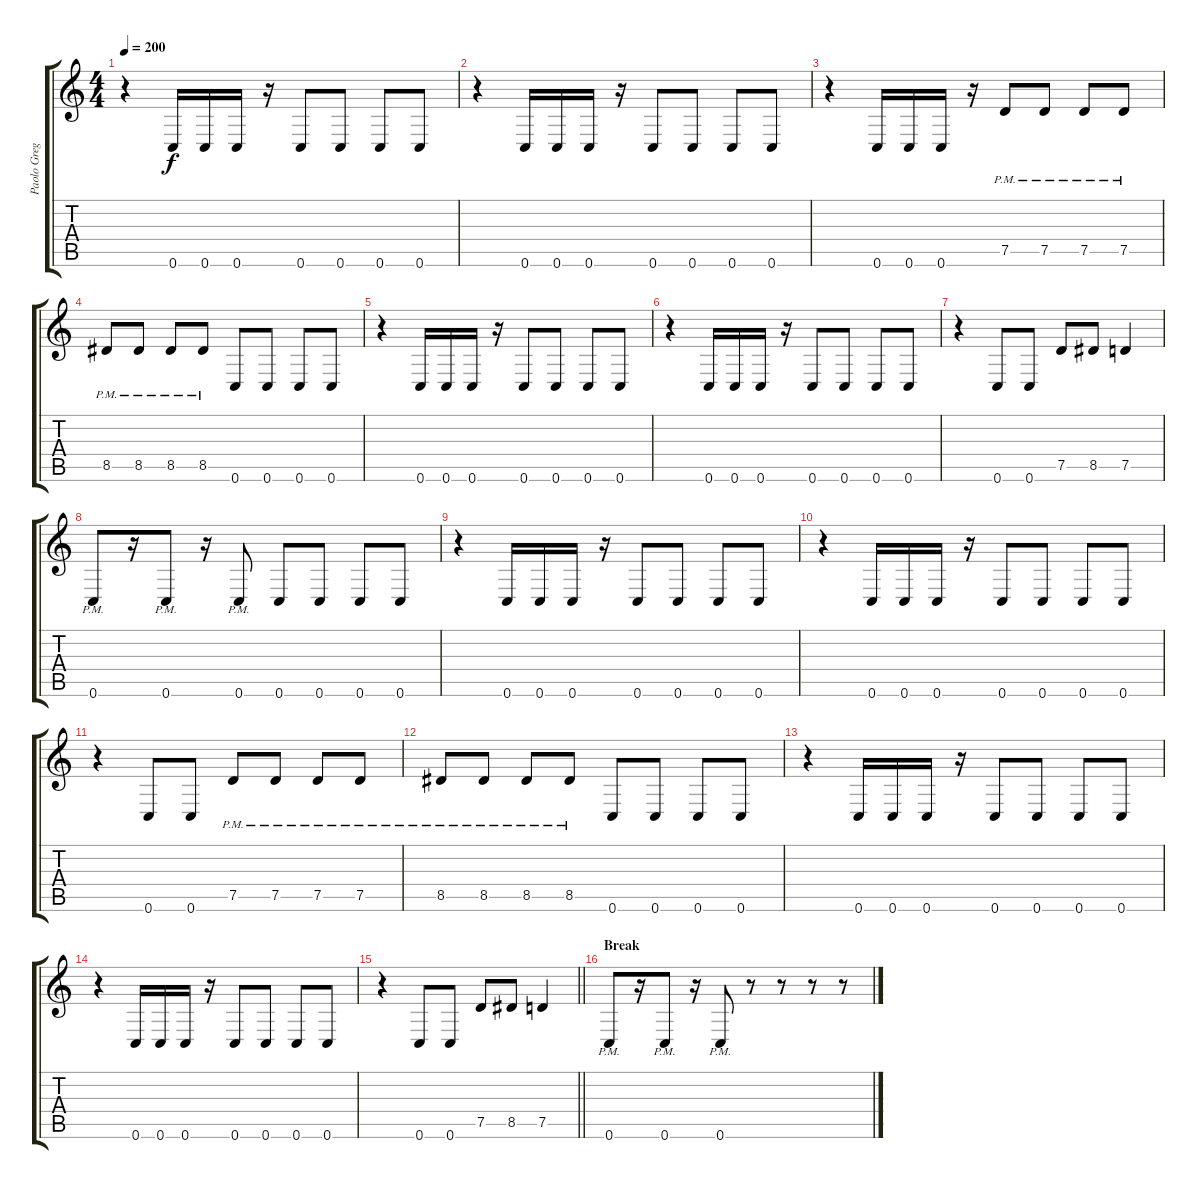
\track ("Paolo Gregoletto" "Paolo Greg") {instrument electricbassfinger}
\staff {score tabs}
\tuning (D4 A3 F3 C3 G2 C2) {hide}
\ts (4 4)
\tempo 200
\clef g2
\ks c
r.4{dy f} 0.6.16 0.6.16 0.6.16 r.16 0.6.8 0.6.8 0.6.8 0.6.8 |
r.4 0.6.16 0.6.16 0.6.16 r.16 0.6.8 0.6.8 0.6.8 0.6.8 |
r.4 0.6.16 0.6.16 0.6.16 r.16 7.5{pm}.8 7.5{pm}.8 7.5{pm}.8 7.5{pm}.8 |
8.5{pm}.8 8.5{pm}.8 8.5{pm}.8 8.5{pm}.8 0.6.8 0.6.8 0.6.8 0.6.8 |
r.4 0.6.16 0.6.16 0.6.16 r.16 0.6.8 0.6.8 0.6.8 0.6.8 |
r.4 0.6.16 0.6.16 0.6.16 r.16 0.6.8 0.6.8 0.6.8 0.6.8 |
r.4 0.6.8 0.6.8 7.5.8 8.5.8 7.5.4 |
0.6{pm}.8 r.16 0.6{pm}.8 r.16 0.6{pm}.8 0.6.8 0.6.8 0.6.8 0.6.8 |
r.4 0.6.16 0.6.16 0.6.16 r.16 0.6.8 0.6.8 0.6.8 0.6.8 |
r.4 0.6.16 0.6.16 0.6.16 r.16 0.6.8 0.6.8 0.6.8 0.6.8 |
r.4 0.6.8 0.6.8 7.5{pm}.8 7.5{pm}.8 7.5{pm}.8 7.5{pm}.8 |
8.5{pm}.8 8.5{pm}.8 8.5{pm}.8 8.5{pm}.8 0.6.8 0.6.8 0.6.8 0.6.8 |
r.4 0.6.16 0.6.16 0.6.16 r.16 0.6.8 0.6.8 0.6.8 0.6.8 |
r.4 0.6.16 0.6.16 0.6.16 r.16 0.6.8 0.6.8 0.6.8 0.6.8 |
\barLineRight lightlight
r.4 0.6.8 0.6.8 7.5.8 8.5.8 7.5.4 |
\section ("" "Break")
0.6{pm}.8 r.16 0.6{pm}.8 r.16 0.6{pm}.8 r.8 r.8 r.8 r.8
